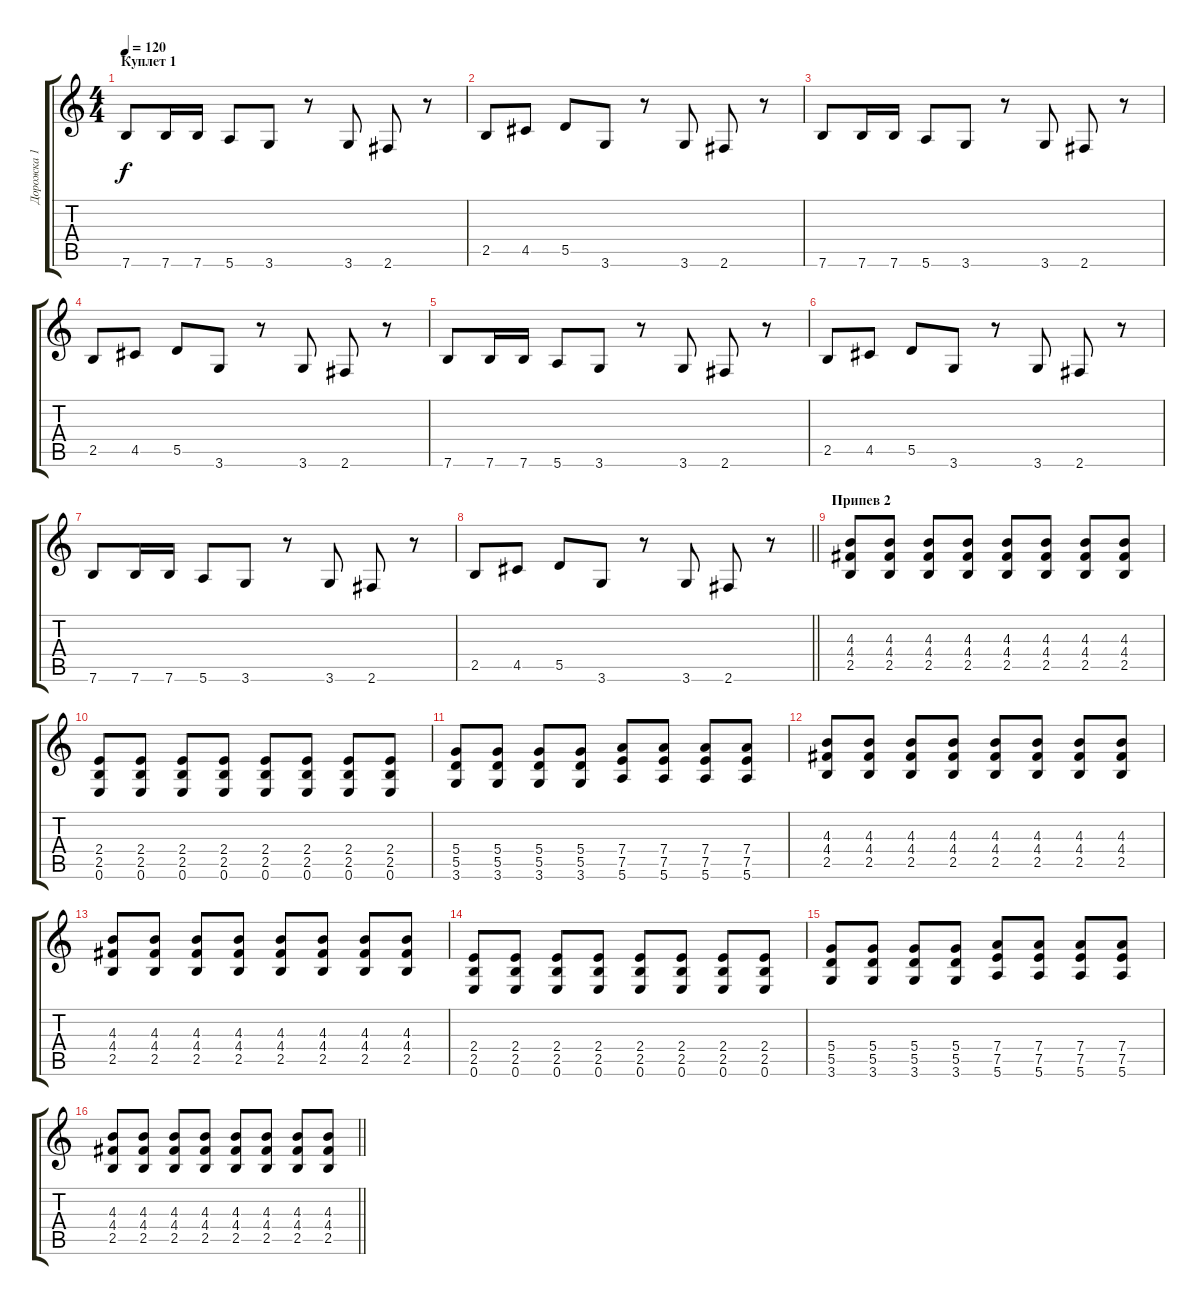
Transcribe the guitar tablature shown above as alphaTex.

\track ("Дорожка 1" "Дорожка 1") {instrument distortionguitar}
\staff {score tabs}
\tuning (E4 B3 G3 D3 A2 E2) {hide}
\ts (4 4)
\section ("" "Куплет 1")
\tempo 120
\clef g2
\ks c
7.6.8{dy f} 7.6.16 7.6.16 5.6.8 3.6.8 r.8 3.6.8 2.6.8 r.8 |
2.5.8 4.5.8 5.5.8 3.6.8 r.8 3.6.8 2.6.8 r.8 |
7.6.8 7.6.16 7.6.16 5.6.8 3.6.8 r.8 3.6.8 2.6.8 r.8 |
2.5.8 4.5.8 5.5.8 3.6.8 r.8 3.6.8 2.6.8 r.8 |
7.6.8 7.6.16 7.6.16 5.6.8 3.6.8 r.8 3.6.8 2.6.8 r.8 |
2.5.8 4.5.8 5.5.8 3.6.8 r.8 3.6.8 2.6.8 r.8 |
7.6.8 7.6.16 7.6.16 5.6.8 3.6.8 r.8 3.6.8 2.6.8 r.8 |
\barLineRight lightlight
2.5.8 4.5.8 5.5.8 3.6.8 r.8 3.6.8 2.6.8 r.8 |
\section ("" "Припев 2")
(4.3 4.4 2.5).8 (4.3 4.4 2.5).8 (4.3 4.4 2.5).8 (4.3 4.4 2.5).8 (4.3 4.4 2.5).8 (4.3 4.4 2.5).8 (4.3 4.4 2.5).8 (4.3 4.4 2.5).8 |
(2.4 2.5 0.6).8 (2.4 2.5 0.6).8 (2.4 2.5 0.6).8 (2.4 2.5 0.6).8 (2.4 2.5 0.6).8 (2.4 2.5 0.6).8 (2.4 2.5 0.6).8 (2.4 2.5 0.6).8 |
(5.4 5.5 3.6).8 (5.4 5.5 3.6).8 (5.4 5.5 3.6).8 (5.4 5.5 3.6).8 (7.4 7.5 5.6).8 (7.4 7.5 5.6).8 (7.4 7.5 5.6).8 (7.4 7.5 5.6).8 |
(4.3 4.4 2.5).8 (4.3 4.4 2.5).8 (4.3 4.4 2.5).8 (4.3 4.4 2.5).8 (4.3 4.4 2.5).8 (4.3 4.4 2.5).8 (4.3 4.4 2.5).8 (4.3 4.4 2.5).8 |
(4.3 4.4 2.5).8 (4.3 4.4 2.5).8 (4.3 4.4 2.5).8 (4.3 4.4 2.5).8 (4.3 4.4 2.5).8 (4.3 4.4 2.5).8 (4.3 4.4 2.5).8 (4.3 4.4 2.5).8 |
(2.4 2.5 0.6).8 (2.4 2.5 0.6).8 (2.4 2.5 0.6).8 (2.4 2.5 0.6).8 (2.4 2.5 0.6).8 (2.4 2.5 0.6).8 (2.4 2.5 0.6).8 (2.4 2.5 0.6).8 |
(5.4 5.5 3.6).8 (5.4 5.5 3.6).8 (5.4 5.5 3.6).8 (5.4 5.5 3.6).8 (7.4 7.5 5.6).8 (7.4 7.5 5.6).8 (7.4 7.5 5.6).8 (7.4 7.5 5.6).8 |
\barLineRight lightlight
(4.3 4.4 2.5).8 (4.3 4.4 2.5).8 (4.3 4.4 2.5).8 (4.3 4.4 2.5).8 (4.3 4.4 2.5).8 (4.3 4.4 2.5).8 (4.3 4.4 2.5).8 (4.3 4.4 2.5).8
